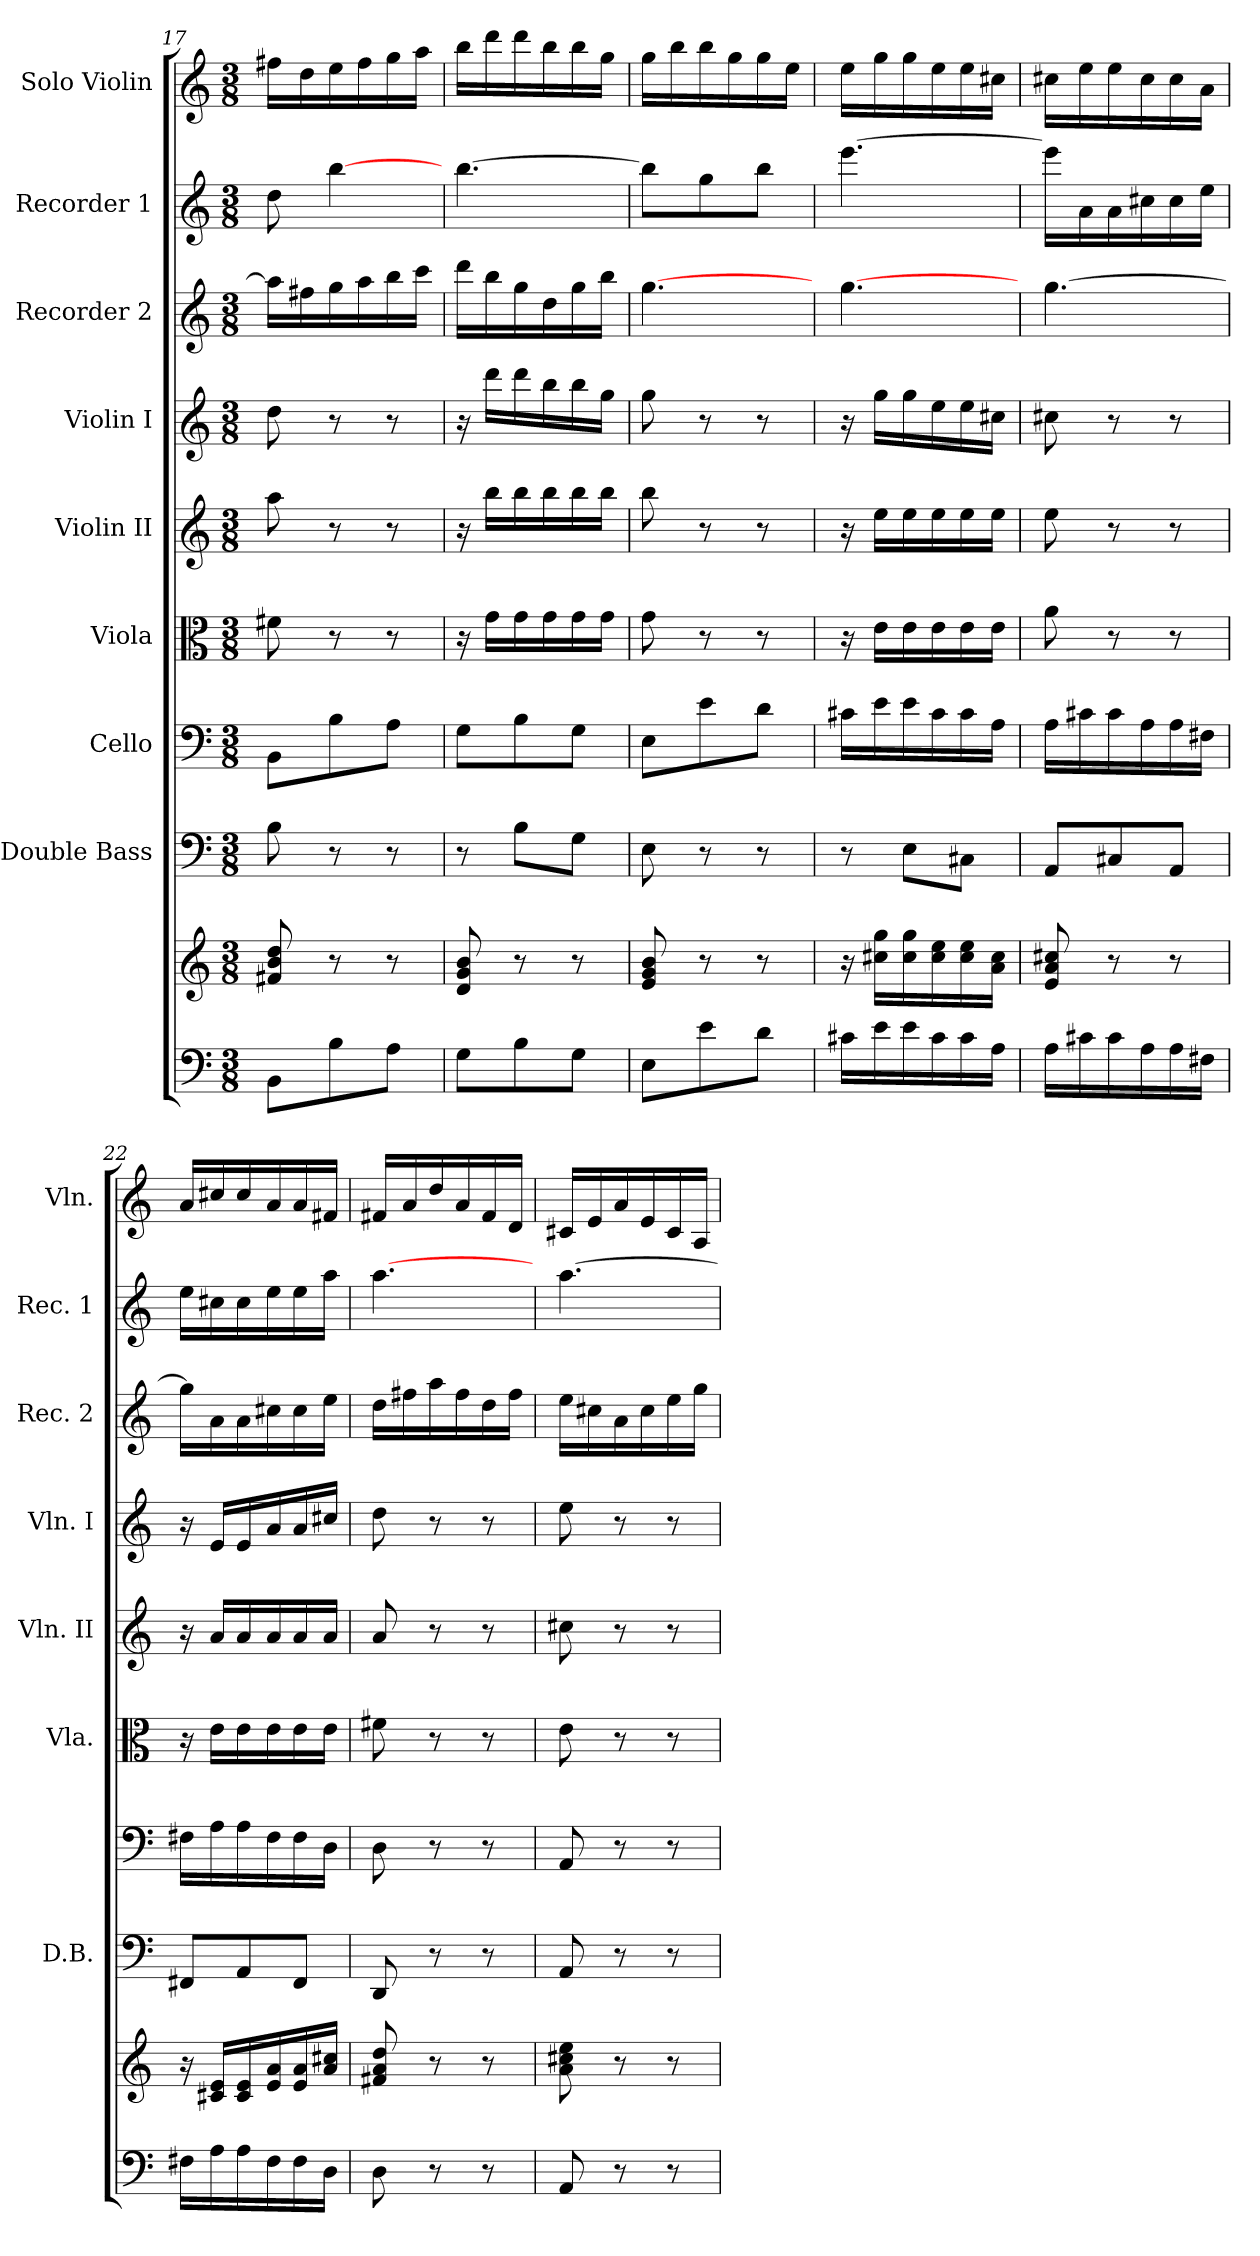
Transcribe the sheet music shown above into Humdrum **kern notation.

**kern	**kern	**kern	**kern	**kern	**kern	**kern	**kern	**kern	**kern
*part9	*part9	*part8	*part7	*part6	*part5	*part4	*part3	*part2	*part1
*staff10	*staff9	*staff8	*staff7	*staff6	*staff5	*staff4	*staff3	*staff2	*staff1
*	*	*I"Double Bass	*I"Cello	*I"Viola	*I"Violin II	*I"Violin I	*I"Recorder 2	*I"Recorder 1	*I"Solo Violin
*	*	*I'D.B.	*	*I'Vla.	*I'Vln. II	*I'Vln. I	*I'Rec. 2	*I'Rec. 1	*I'Vln.
*clefF4	*clefG2	*clefF4	*clefF4	*clefC3	*clefG2	*clefG2	*clefG2	*clefG2	*clefG2
*	*	*ITrd7c12	*	*	*	*	*	*	*
*M3/8	*M3/8	*M3/8	*M3/8	*M3/8	*M3/8	*M3/8	*M3/8	*M3/8	*M3/8
=17	=17	=17	=17	=17	=17	=17	=17	=17	=17
8BB\L	8f#/ 8b/ 8dd/	8BB\	8BB\L	8f#\	8aa\	8dd\	16aa\LL]	8dd\	16ff#\LL
.	.	.	.	.	.	.	16ff#\	.	16dd\
8B\	8r	8r	8B\	8r	8r	8r	16gg\	[4bb\	16ee\
.	.	.	.	.	.	.	16aa\	.	16ff#\
8A\J	8r	8r	8A\J	8r	8r	8r	16bb\	.	16gg\
.	.	.	.	.	.	.	16ccc\JJ	.	16aa\JJ
=18	=18	=18	=18	=18	=18	=18	=18	=18	=18
8G\L	8d/ 8g/ 8b/	8r	8G\L	16r	16r	16r	16ddd\LL	[4.bb\	16bb\LL
.	.	.	.	16g\LL	16bb\LL	16ddd\LL	16bb\	.	16ddd\
8B\	8r	8BB\L	8B\	16g\	16bb\	16ddd\	16gg\	.	16ddd\
.	.	.	.	16g\	16bb\	16bb\	16dd\	.	16bb\
8G\J	8r	8GG\J	8G\J	16g\	16bb\	16bb\	16gg\	.	16bb\
.	.	.	.	16g\JJ	16bb\JJ	16gg\JJ	16bb\JJ	.	16gg\JJ
=19	=19	=19	=19	=19	=19	=19	=19	=19	=19
8E\L	8e/ 8g/ 8b/	8EE\	8E\L	8g\	8bb\	8gg\	[4.gg\	8bb\L]	16gg\LL
.	.	.	.	.	.	.	.	.	16bb\
8e\	8r	8r	8e\	8r	8r	8r	.	8gg\	16bb\
.	.	.	.	.	.	.	.	.	16gg\
8d\J	8r	8r	8d\J	8r	8r	8r	.	8bb\J	16gg\
.	.	.	.	.	.	.	.	.	16ee\JJ
=20	=20	=20	=20	=20	=20	=20	=20	=20	=20
16c#\LL	16r	8r	16c#\LL	16r	16r	16r	[4.gg\	[4.eee\	16ee\LL
16e\	16cc#\ 16gg\LL	.	16e\	16e\LL	16ee\LL	16gg\LL	.	.	16gg\
16e\	16cc#\ 16gg\	8EE\L	16e\	16e\	16ee\	16gg\	.	.	16gg\
16c#\	16cc#\ 16ee\	.	16c#\	16e\	16ee\	16ee\	.	.	16ee\
16c#\	16cc#\ 16ee\	8CC#\J	16c#\	16e\	16ee\	16ee\	.	.	16ee\
16A\JJ	16a\ 16cc#\JJ	.	16A\JJ	16e\JJ	16ee\JJ	16cc#\JJ	.	.	16cc#\JJ
=21	=21	=21	=21	=21	=21	=21	=21	=21	=21
16A\LL	8e/ 8a/ 8cc#/	8AAA/L	16A\LL	8a\	8ee\	8cc#\	[4.gg\	16eee\LL]	16cc#\LL
16c#\	.	.	16c#\	.	.	.	.	16a\	16ee\
16c#\	8r	8CC#/	16c#\	8r	8r	8r	.	16a\	16ee\
16A\	.	.	16A\	.	.	.	.	16cc#\	16cc#\
16A\	8r	8AAA/J	16A\	8r	8r	8r	.	16cc#\	16cc#\
16F#\JJ	.	.	16F#\JJ	.	.	.	.	16ee\JJ	16a\JJ
=22	=22	=22	=22	=22	=22	=22	=22	=22	=22
16F#\LL	16r	8FFF#/L	16F#\LL	16r	16r	16r	16gg\LL]	16ee\LL	16a/LL
16A\	16c#/ 16e/LL	.	16A\	16e\LL	16a/LL	16e/LL	16a\	16cc#\	16cc#/
16A\	16c#/ 16e/	8AAA/	16A\	16e\	16a/	16e/	16a\	16cc#\	16cc#/
16F#\	16e/ 16a/	.	16F#\	16e\	16a/	16a/	16cc#\	16ee\	16a/
16F#\	16e/ 16a/	8FFF#/J	16F#\	16e\	16a/	16a/	16cc#\	16ee\	16a/
16D\JJ	16a/ 16cc#/JJ	.	16D\JJ	16e\JJ	16a/JJ	16cc#/JJ	16ee\JJ	16aa\JJ	16f#/JJ
!!LO:LB:g=z
=23	=23	=23	=23	=23	=23	=23	=23	=23	=23
8D\	8f#/ 8a/ 8dd/	8DDD/	8D\	8f#\	8a/	8dd\	16dd\LL	[4.aa\	16f#/LL
.	.	.	.	.	.	.	16ff#\	.	16a/
8r	8r	8r	8r	8r	8r	8r	16aa\	.	16dd/
.	.	.	.	.	.	.	16ff#\	.	16a/
8r	8r	8r	8r	8r	8r	8r	16dd\	.	16f#/
.	.	.	.	.	.	.	16ff#\JJ	.	16d/JJ
=24	=24	=24	=24	=24	=24	=24	=24	=24	=24
8AA/	8a\ 8cc#\ 8ee\	8AAA/	8AA/	8e\	8cc#\	8ee\	16ee\LL	[4.aa\	16c#/LL
.	.	.	.	.	.	.	16cc#\	.	16e/
8r	8r	8r	8r	8r	8r	8r	16a\	.	16a/
.	.	.	.	.	.	.	16cc#\	.	16e/
8r	8r	8r	8r	8r	8r	8r	16ee\	.	16c#/
.	.	.	.	.	.	.	16gg\JJ	.	16A/JJ
=	=	=	=	=	=	=	=	=	=
*-	*-	*-	*-	*-	*-	*-	*-	*-	*-
